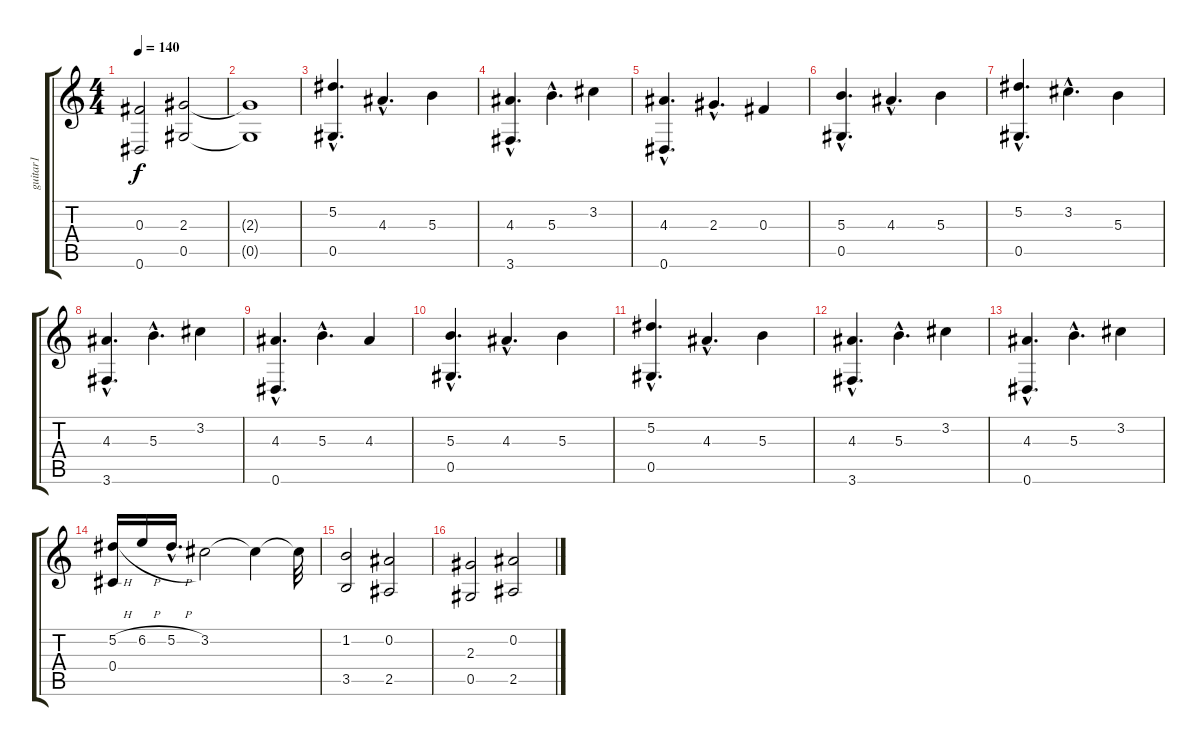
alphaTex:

\track ("guitar1" "guitar1") {instrument acousticguitarnylon}
\staff {score tabs}
\tuning (Eb4 Bb3 Gb3 Db3 Ab2 Eb2) {hide}
\ts (4 4)
\tempo 140
\clef g2
\ks c
(0.3{t} 0.6{t}).2{dy f} (2.3 0.5).2 |
(2.3{t} 0.5{t}).1 |
(5.2{hac} 0.5{hac}).4{d} 4.3{hac}.4{d} 5.3.4 |
(4.3{hac} 3.6{hac}).4{d} 5.3{hac}.4{d} 3.2.4 |
(4.3{hac} 0.6{hac}).4{d} 2.3{hac}.4{d} 0.3.4 |
(5.3{hac} 0.5{hac}).4{d} 4.3{hac}.4{d} 5.3.4 |
(5.2{hac} 0.5{hac}).4{d} 3.2{hac}.4{d} 5.3.4 |
(4.3{hac} 3.6{hac}).4{d} 5.3{hac}.4{d} 3.2.4 |
(4.3{hac} 0.6{hac}).4{d} 5.3{hac}.4{d} 4.3.4 |
(5.3{hac} 0.5{hac}).4{d} 4.3{hac}.4{d} 5.3.4 |
(5.2{hac} 0.5{hac}).4{d} 4.3{hac}.4{d} 5.3.4 |
(4.3{hac} 3.6{hac}).4{d} 5.3{hac}.4{d} 3.2.4 |
(4.3{hac} 0.6{hac}).4{d} 5.3{hac}.4{d} 3.2.4 |
(5.2{h} 0.4).16 6.2{h}.16 5.2{h hac}.16{d} 3.2.2 3.2{t}.4 3.2{t}.32 |
(1.2 3.5).2 (0.2 2.5).2 |
(2.3 0.5).2 (0.2 2.5).2
